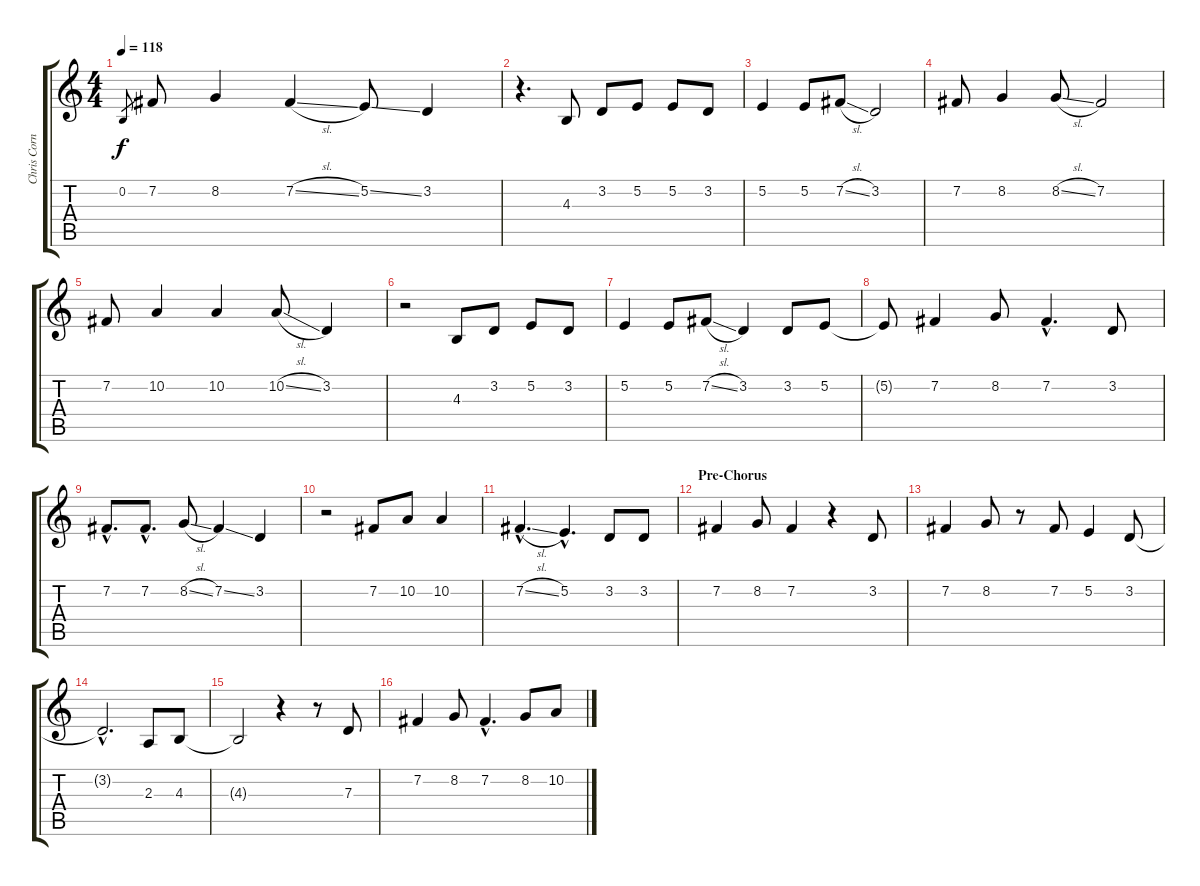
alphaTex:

\track ("Chris Cornell - Vocals" "Chris Corn") {instrument lead1square}
\staff {score tabs}
\tuning (E4 B3 G3 D3 A2 E2) {hide}
\ts (4 4)
\tempo 118
\clef g2
\ks c
0.2.8{gr dy f} 7.2.8 8.2.4 7.2{sl}.4 5.2{ss}.8 3.2.4 |
r.4{d} 4.3.8 3.2.8 5.2.8 5.2.8 3.2.8 |
5.2.4 5.2.8 7.2{sl}.8 3.2.2 |
7.2.8 8.2.4 8.2{sl}.8 7.2.2 |
7.2.8 10.2.4 10.2.4 10.2{sl}.8 3.2.4 |
r.2 4.3.8 3.2.8 5.2.8 3.2.8 |
5.2.4 5.2.8 7.2{sl}.8 3.2.4 3.2.8 5.2.8 |
5.2{t}.8 7.2.4 8.2.8 7.2{hac}.4{d} 3.2.8 |
7.2{hac}.8{d} 7.2{hac}.8{d} 8.2{sl}.8 7.2{ss}.4 3.2.4 |
r.2 7.2.8 10.2.8 10.2.4 |
7.2{sl hac}.4{d} 5.2{hac}.4{d} 3.2.8 3.2.8 |
\section ("" "Pre-Chorus")
7.2.4 8.2.8 7.2.4 r.4 3.2.8 |
7.2.4 8.2.8 r.8 7.2.8 5.2.4 3.2.8 |
3.2{hac t}.2{d} 2.3.8 4.3.8 |
4.3{t}.2 r.4 r.8 7.3.8 |
7.2.4 8.2.8 7.2{hac}.4{d} 8.2.8 10.2.8
